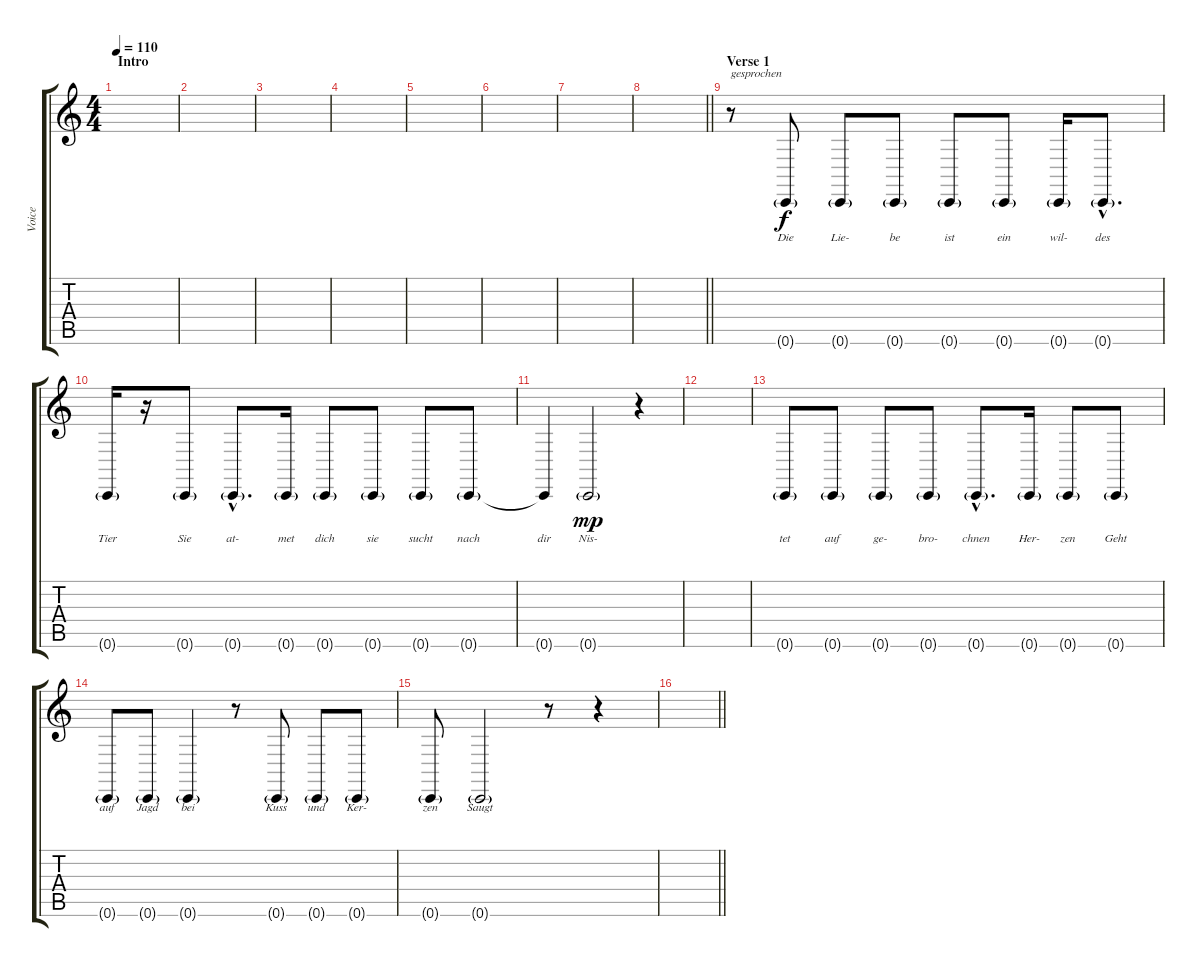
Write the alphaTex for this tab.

\track ("Voice" "Voice") {instrument tuba}
\staff {score tabs}
\tuning (D4 A3 F3 C3 G2 C2) {hide}
\ts (4 4)
\section ("" "Intro")
\tempo 110
\clef g2
\ks c
|
|
|
|
|
|
|
\barLineRight lightlight
|
\section ("" "Verse 1")
r.8{txt "gesprochen"} 0.6{g}.8{lyrics (0 "Die") lyrics (1 "") lyrics (2 "") lyrics (3 "") lyrics (4 "")} 0.6{g}.8{lyrics (0 "Lie-") lyrics (1 "") lyrics (2 "") lyrics (3 "") lyrics (4 "")} 0.6{g}.8{lyrics (0 "be") lyrics (1 "") lyrics (2 "") lyrics (3 "") lyrics (4 "")} 0.6{g}.8{lyrics (0 "ist") lyrics (1 "") lyrics (2 "") lyrics (3 "") lyrics (4 "")} 0.6{g}.8{lyrics (0 "ein") lyrics (1 "") lyrics (2 "") lyrics (3 "") lyrics (4 "")} 0.6{g}.16{lyrics (0 "wil-") lyrics (1 "") lyrics (2 "") lyrics (3 "") lyrics (4 "")} 0.6{g hac}.8{d lyrics (0 "des") lyrics (1 "") lyrics (2 "") lyrics (3 "") lyrics (4 "")} |
0.6{g}.16{lyrics (0 "Tier") lyrics (1 "") lyrics (2 "") lyrics (3 "") lyrics (4 "")} r.16 0.6{g}.8{lyrics (0 "Sie") lyrics (1 "") lyrics (2 "") lyrics (3 "") lyrics (4 "")} 0.6{g hac}.8{d lyrics (0 "at-") lyrics (1 "") lyrics (2 "") lyrics (3 "") lyrics (4 "")} 0.6{g}.16{lyrics (0 "met") lyrics (1 "") lyrics (2 "") lyrics (3 "") lyrics (4 "")} 0.6{g}.8{lyrics (0 "dich") lyrics (1 "") lyrics (2 "") lyrics (3 "") lyrics (4 "")} 0.6{g}.8{lyrics (0 "sie") lyrics (1 "") lyrics (2 "") lyrics (3 "") lyrics (4 "")} 0.6{g}.8{lyrics (0 "sucht") lyrics (1 "") lyrics (2 "") lyrics (3 "") lyrics (4 "")} 0.6{g}.8{lyrics (0 "nach") lyrics (1 "") lyrics (2 "") lyrics (3 "") lyrics (4 "")} |
0.6{t}.4{lyrics (0 "dir") lyrics (1 "") lyrics (2 "") lyrics (3 "") lyrics (4 "") dy f} 0.6{g}.2{lyrics (0 "Nis-") lyrics (1 "") lyrics (2 "") lyrics (3 "") lyrics (4 "") dy mp} r.4 |
|
0.6{g}.8{lyrics (0 "tet") lyrics (1 "") lyrics (2 "") lyrics (3 "") lyrics (4 "")} 0.6{g}.8{lyrics (0 "auf") lyrics (1 "") lyrics (2 "") lyrics (3 "") lyrics (4 "")} 0.6{g}.8{lyrics (0 "ge-") lyrics (1 "") lyrics (2 "") lyrics (3 "") lyrics (4 "")} 0.6{g}.8{lyrics (0 "bro-") lyrics (1 "") lyrics (2 "") lyrics (3 "") lyrics (4 "")} 0.6{g hac}.8{d lyrics (0 "chnen") lyrics (1 "") lyrics (2 "") lyrics (3 "") lyrics (4 "")} 0.6{g}.16{lyrics (0 "Her-") lyrics (1 "") lyrics (2 "") lyrics (3 "") lyrics (4 "")} 0.6{g}.8{lyrics (0 "zen") lyrics (1 "") lyrics (2 "") lyrics (3 "") lyrics (4 "")} 0.6{g}.8{lyrics (0 "Geht") lyrics (1 "") lyrics (2 "") lyrics (3 "") lyrics (4 "")} |
0.6{g}.8{lyrics (0 "auf") lyrics (1 "") lyrics (2 "") lyrics (3 "") lyrics (4 "")} 0.6{g}.8{lyrics (0 "Jagd") lyrics (1 "") lyrics (2 "") lyrics (3 "") lyrics (4 "")} 0.6{g}.4{lyrics (0 "bei") lyrics (1 "") lyrics (2 "") lyrics (3 "") lyrics (4 "")} r.8 0.6{g}.8{lyrics (0 "Kuss") lyrics (1 "") lyrics (2 "") lyrics (3 "") lyrics (4 "")} 0.6{g}.8{lyrics (0 "und") lyrics (1 "") lyrics (2 "") lyrics (3 "") lyrics (4 "")} 0.6{g}.8{lyrics (0 "Ker-") lyrics (1 "") lyrics (2 "") lyrics (3 "") lyrics (4 "")} |
0.6{g}.8{lyrics (0 "zen") lyrics (1 "") lyrics (2 "") lyrics (3 "") lyrics (4 "")} 0.6{g}.2{lyrics (0 "Saugt") lyrics (1 "") lyrics (2 "") lyrics (3 "") lyrics (4 "")} r.8 r.4 |
\barLineRight lightlight
